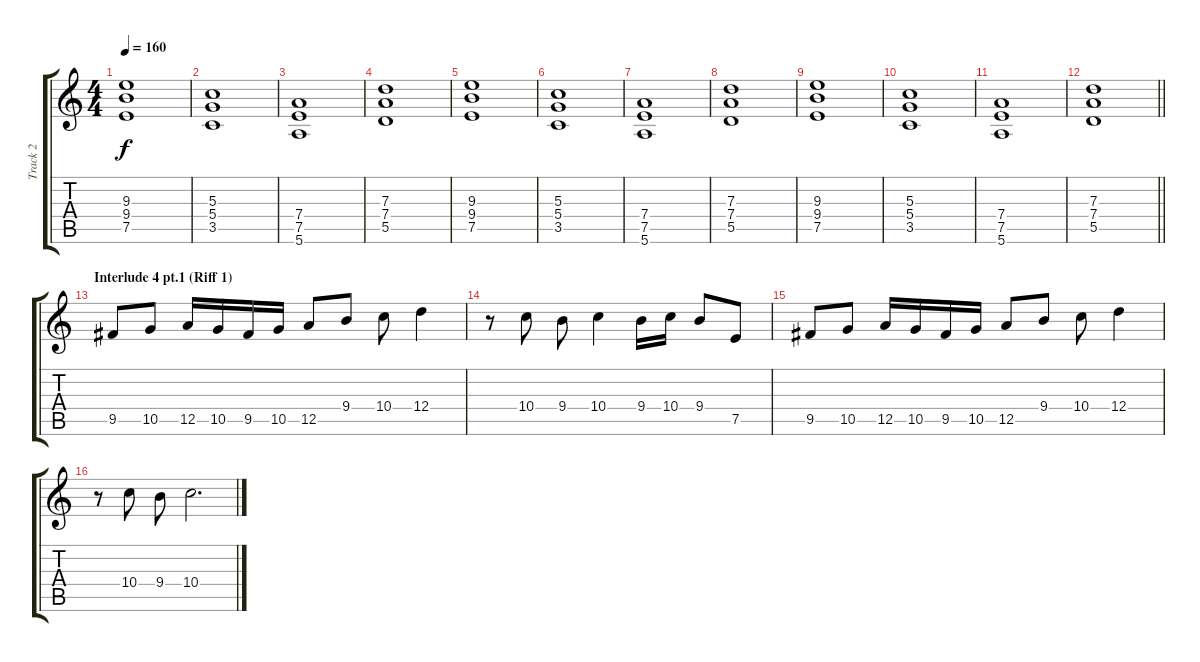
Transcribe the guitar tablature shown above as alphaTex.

\track ("Track 2" "Track 2") {instrument distortionguitar}
\staff {score tabs}
\tuning (E4 B3 G3 D3 A2 E2) {hide}
\ts (4 4)
\tempo 160
\clef g2
\ks c
(9.3 9.4 7.5).1{dy f} |
(5.3 5.4 3.5).1 |
(7.4 7.5 5.6).1 |
(7.3 7.4 5.5).1 |
(9.3 9.4 7.5).1 |
(5.3 5.4 3.5).1 |
(7.4 7.5 5.6).1 |
(7.3 7.4 5.5).1 |
(9.3 9.4 7.5).1 |
(5.3 5.4 3.5).1 |
(7.4 7.5 5.6).1 |
\barLineRight lightlight
(7.3 7.4 5.5).1 |
\section ("" "Interlude 4 pt.1 (Riff 1)")
9.5.8 10.5.8 12.5.16 10.5.16 9.5.16 10.5.16 12.5.8 9.4.8 10.4.8 12.4.4 |
r.8 10.4.8 9.4.8 10.4.4 9.4.16 10.4.16 9.4.8 7.5.8 |
9.5.8 10.5.8 12.5.16 10.5.16 9.5.16 10.5.16 12.5.8 9.4.8 10.4.8 12.4.4 |
r.8 10.4.8 9.4.8 10.4.2{d}
